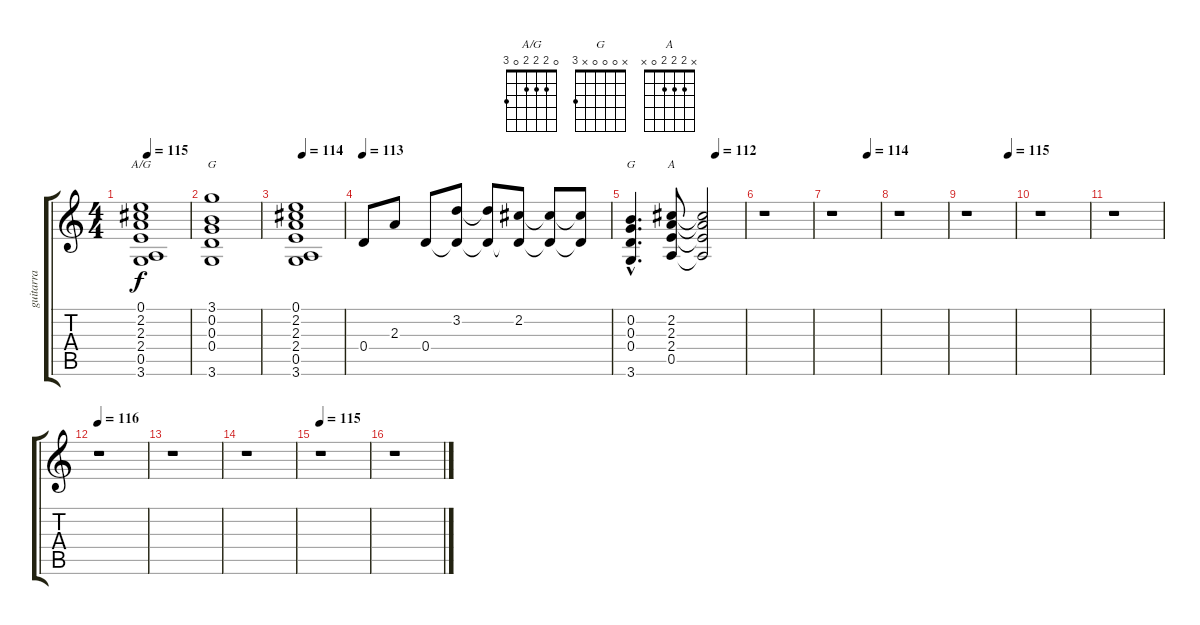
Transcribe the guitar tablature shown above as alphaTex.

\track ("guitarra" "guitarra") {instrument electricguitarclean}
\staff {score tabs}
\tuning (E4 B3 G3 D3 A2 E2) {hide}
\chord ("A/G" 0 2 2 2 0 3)
\chord ("G" 3 0 0 0 x 3)
\chord ("G" x 0 0 0 x 3)
\chord ("A" x 2 2 2 0 x)
\ts (4 4)
\tempo 115
\clef g2
\ks c
(0.1 2.2 2.3 2.4 0.5 3.6).1{ch "A/G" dy f} |
(3.1 0.2 0.3 0.4 3.6).1{ch "G"} |
\tempo 114
(0.1 2.2 2.3 2.4 0.5 3.6).1 |
\tempo 113
0.4.8 2.3.8 0.4.8 (3.2 0.4{t}).8 (3.2{t} 0.4{t}).8 (2.2 0.4{t}).8 (2.2{t} 0.4{t}).8 (2.2{t} 0.4{t}).8 |
\tempo (112 0.75)
(0.2{hac} 0.3{hac} 0.4{hac} 3.6{hac}).4{d ch "G"} (2.2 2.3 2.4 0.5).8{ch "A"} (2.2{t} 2.3{t} 2.4{t} 0.5{t}).2 |
r.1 |
\tempo (114 0.75)
r.1 |
r.1 |
\tempo (115 0.875)
r.1 |
r.1 |
r.1 |
\tempo 116
r.1 |
r.1 |
r.1 |
\tempo 115
r.1 |
r.1
